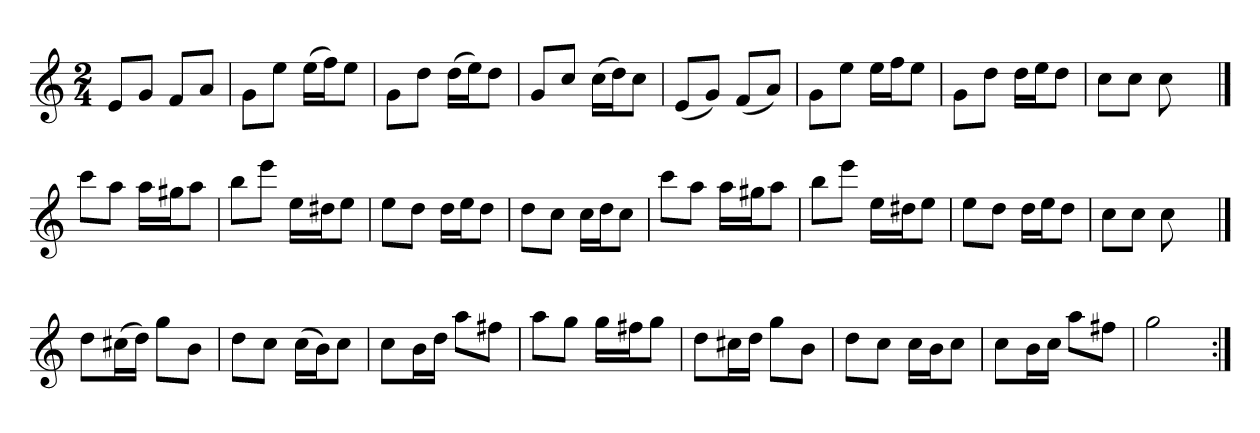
**kern
*part1
*staff1
*clefG2
*k[]
*C:
*M2/4
*MM120
=1
8e/L
8g/J
8f/L
8a/J
=2
8g\L
8ee\J
(16ee\LL
16ff\J)
8ee\J
=3
8g\L
8dd\J
(16dd\LL
16ee\J)
8dd\J
=4
8g/L
8cc/J
(16cc\LL
16dd\J)
8cc\J
=5
(8e/L
8g/J)
(8f/L
8a/J)
=6
8g\L
8ee\J
16ee\LL
16ff\J
8ee\J
=7
8g\L
8dd\J
16dd\LL
16ee\J
8dd\J
=8
8cc\L
8cc\J
8cc
8ryy
==9
8ccc\L
8aa\J
16aa\LL
16gg#X\J
8aa\J
=10
8bb\L
8eee\J
16ee\LL
16dd#X\J
8ee\J
=11
8ee\L
8dd\J
16dd\LL
16ee\J
8dd\J
=12
8dd\L
8cc\J
16cc\LL
16dd\J
8cc\J
=13
8ccc\L
8aa\J
16aa\LL
16gg#X\J
8aa\J
=14
8bb\L
8eee\J
16ee\LL
16dd#X\J
8ee\J
=15
8ee\L
8dd\J
16dd\LL
16ee\J
8dd\J
=16
8cc\L
8cc\J
8cc
8ryy
==17
8dd\L
(16cc#X\L
16dd\JJ)
8gg\L
8b\J
=18
8dd\L
8cc\J
(16cc\LL
16b\J)
8cc\J
=19
8cc\L
16b\L
16dd\JJ
8aa\L
8ff#X\J
=20
8aa\L
8gg\J
16gg\LL
16ff#X\J
8gg\J
=21
8dd\L
16cc#X\L
16dd\JJ
8gg\L
8b\J
=22
8dd\L
8cc\J
16cc\LL
16b\J
8cc\J
=23
8cc\L
16b\L
16cc\JJ
8aa\L
8ff#X\J
=24
2gg
=:|!
*-
